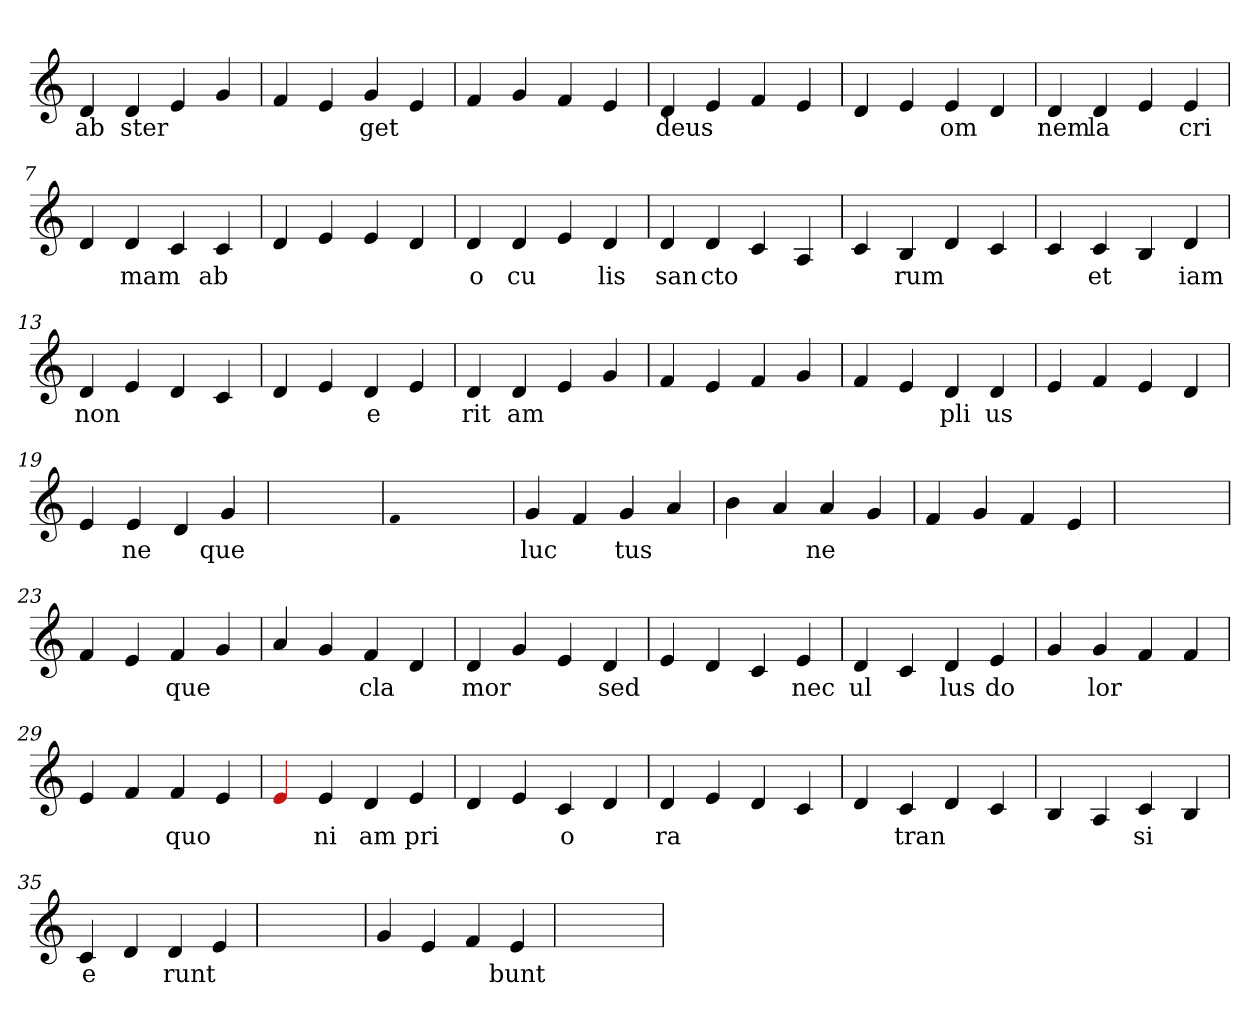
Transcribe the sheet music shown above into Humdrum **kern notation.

**kern	**text
*part1	*part1
*staff1	*staff1
*clefG2	*
=1	=1
4d	ab
4d	ster
4e	.
4g	.
=2	=2
4f	.
4e	.
4g	get
4e	.
=3	=3
4f	.
4g	.
4f	.
4e	.
=4	=4
4d	deus
4e	.
4f	.
4e	.
=5	=5
4d	.
4e	.
4e	om
4d	.
=6	=6
4d	nem
4d	la
4e	.
4e	cri
=7	=7
4d	.
4d	mam
4c	.
4c	ab
=8	=8
4d	.
4e	.
4e	.
4d	.
=9	=9
4d	o
4d	cu
4e	.
4d	lis
=10	=10
4d	san
4d	cto
4c	.
4A	.
=11	=11
4c	.
4B	rum
4d	.
4c	.
=12	=12
4c	.
4c	et
4B	.
4d	iam
=13	=13
4d	non
4e	.
4d	.
4c	.
=14	=14
4d	.
4e	.
4d	e
4e	.
=15	=15
4d	rit
4d	am
4e	.
4g	.
=16	=16
4f	.
4e	.
4f	.
4g	.
=17	=17
4f	.
4e	.
4d	pli
4d	us
=18	=18
4e	.
4f	.
4e	.
4d	.
=19	=19
4e	.
4e	ne
4d	.
4g	que
=20	=20
1ryy	.
=20	=20
qqf	.
1ryy	.
=20	=20
4g	luc
4f	.
4g	tus
4a	.
=21	=21
4b	.
4a	.
4a	ne
4g	.
=22	=22
4f	.
4g	.
4f	.
4e	.
=23	=23
1ryy	.
=23	=23
4f	.
4e	.
4f	que
4g	.
=24	=24
4a	.
4g	.
4f	cla
4d	.
=25	=25
4d	mor
4g	.
4e	.
4d	sed
=26	=26
4e	.
4d	.
4c	.
4e	nec
=27	=27
4d	ul
4c	.
4d	lus
4e	do
=28	=28
4g	.
4g	lor
4f	.
4f	.
=29	=29
4e	.
4f	.
4f	quo
4e	.
=30	=30
4Re	.
4e	ni
4d	am
4e	pri
=31	=31
4d	.
4e	.
4c	o
4d	.
=32	=32
4d	ra
4e	.
4d	.
4c	.
=33	=33
4d	.
4c	tran
4d	.
4c	.
=34	=34
4B	.
4A	.
4c	si
4B	.
=35	=35
4c	e
4d	.
4d	runt
4e	.
=36	=36
1ryy	.
=36	=36
4g	.
4e	.
4f	.
4e	bunt
=37	=37
1ryy	.
=	=
*-	*-
